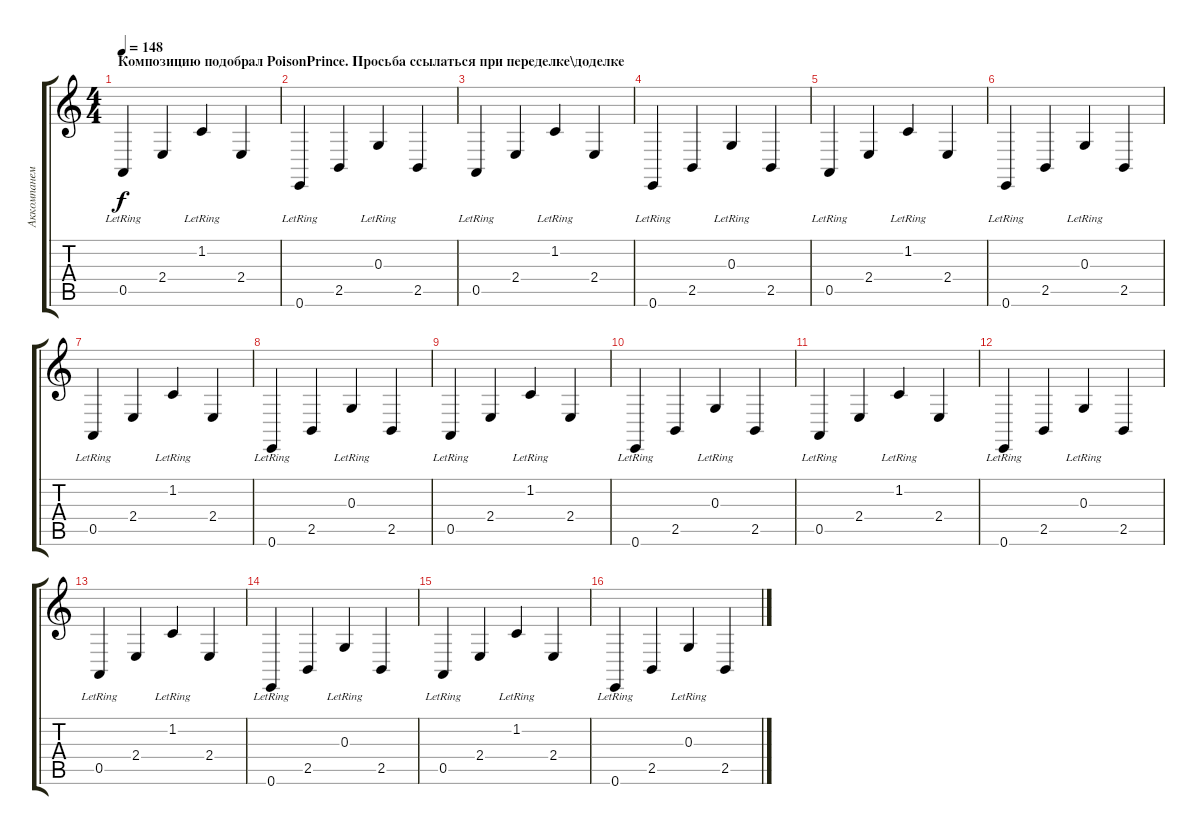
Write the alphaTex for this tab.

\track ("Аккомпанемент" "Аккомпанем") {instrument brightacousticpiano}
\staff {score tabs}
\tuning (E4 B3 G3 D3 A2 E2) {hide}
\ts (4 4)
\section ("" "Композицию подобрал PoisonPrince. Просьба ссылаться при переделке\\доделке")
\tempo 148
\clef g2
\ks c
0.5{lr}.4{dy f instrument brightacousticpiano} 2.4.4 1.2{lr}.4 2.4.4 |
0.6{lr}.4 2.5.4 0.3{lr}.4 2.5.4 |
0.5{lr}.4 2.4.4 1.2{lr}.4 2.4.4 |
0.6{lr}.4 2.5.4 0.3{lr}.4 2.5.4 |
0.5{lr}.4 2.4.4 1.2{lr}.4 2.4.4 |
0.6{lr}.4 2.5.4 0.3{lr}.4 2.5.4 |
0.5{lr}.4 2.4.4 1.2{lr}.4 2.4.4 |
0.6{lr}.4 2.5.4 0.3{lr}.4 2.5.4 |
0.5{lr}.4 2.4.4 1.2{lr}.4 2.4.4 |
0.6{lr}.4 2.5.4 0.3{lr}.4 2.5.4 |
0.5{lr}.4 2.4.4 1.2{lr}.4 2.4.4 |
0.6{lr}.4 2.5.4 0.3{lr}.4 2.5.4 |
0.5{lr}.4 2.4.4 1.2{lr}.4 2.4.4 |
0.6{lr}.4 2.5.4 0.3{lr}.4 2.5.4 |
0.5{lr}.4 2.4.4 1.2{lr}.4 2.4.4 |
0.6{lr}.4 2.5.4 0.3{lr}.4 2.5.4
